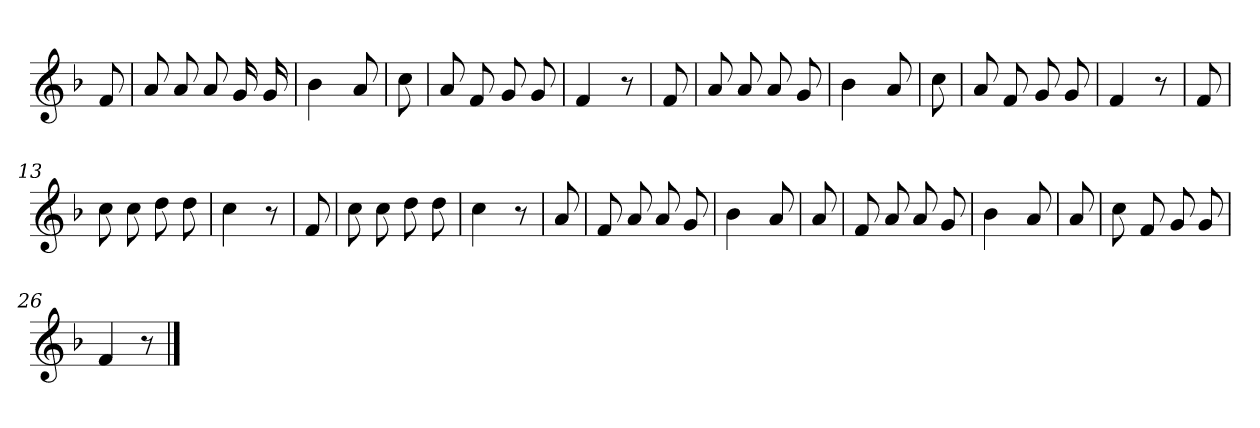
**kern
*part1
*staff1
*clefG2
*k[b-]
*F:
=
8f
=1
8a
8a
8a
16g
16g
=2
4b-
8a
=3
8cc
=4
8a
8f
8g
8g
=5
4f
8r
=6
8f
=7
8a
8a
8a
8g
=8
4b-
8a
=9
8cc
=10
8a
8f
8g
8g
=11
4f
8r
=12
8f
=13
8cc
8cc
8dd
8dd
=14
4cc
8r
=15
8f
=16
8cc
8cc
8dd
8dd
=17
4cc
8r
=18
8a
=19
8f
8a
8a
8g
=20
4b-
8a
=21
8a
=22
8f
8a
8a
8g
=23
4b-
8a
=24
8a
=25
8cc
8f
8g
8g
=26
4f
8r
==
*-
